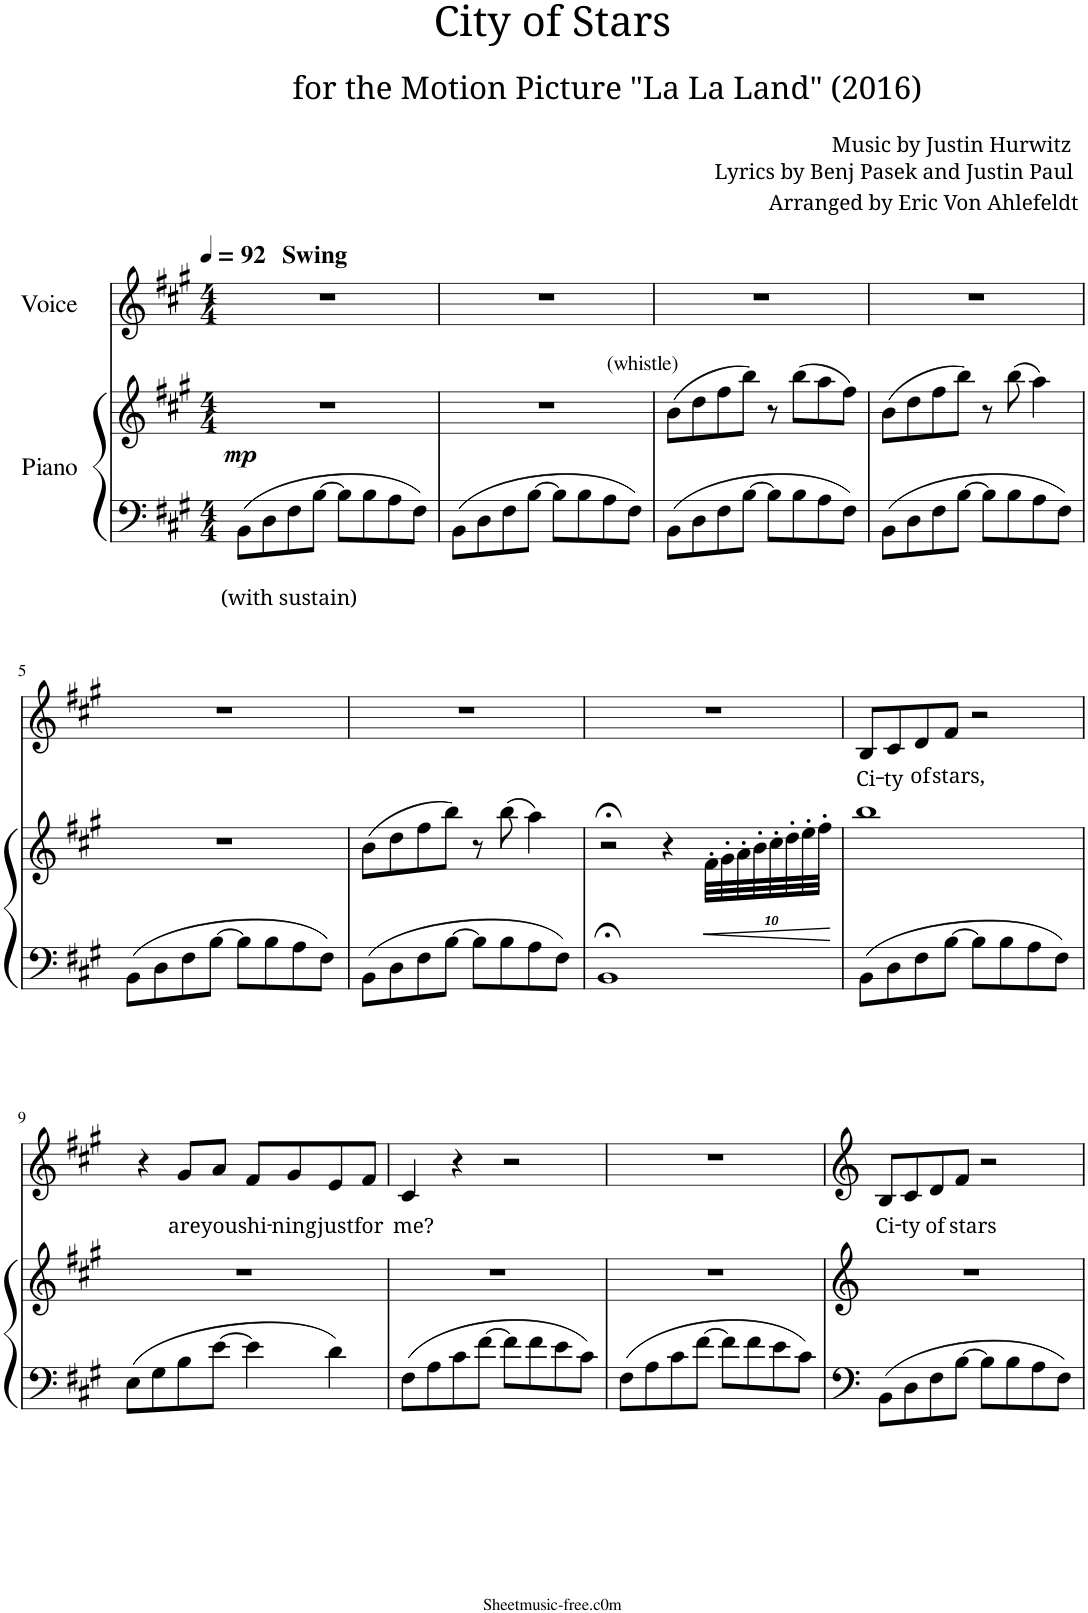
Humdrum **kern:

**kern	**kern	**dynam	**kern	**text
*part2	*part2	*part2	*part1	*part1
*staff3	*staff2	*staff2/3	*staff1	*staff1
*I"Piano	*	*	*I"Voice	*
*I'Pno	*	*	*I'V	*
*clefF4	*clefG2	*	*clefG2	*
*k[f#c#g#]	*k[f#c#g#]	*	*k[f#c#g#]	*
*M4/4	*M4/4	*	*M4/4	*
*MM92	*MM92	*	*MM92	*
=1	=1	=1	=1	=1
!	!	!	!LO:TX:a:B:t=Swing	!
!	!	!LO:DY:a=2	!	!
8BB\L	1r	mp	1r	.
8D\	.	.	.	.
8F#\	.	.	.	.
[>8B\J	.	.	.	.
8B\L]	.	.	.	.
8B\	.	.	.	.
8A\	.	.	.	.
8F#\J	.	.	.	.
=2	=2	=2	=2	=2
!	!LO:TX:a:t=(whistle)	!	!	!
8BB\L	1r	.	1r	.
8D\	.	.	.	.
8F#\	.	.	.	.
[>8B\J	.	.	.	.
8B\L]	.	.	.	.
8B\	.	.	.	.
8A\	.	.	.	.
8F#\J	.	.	.	.
=3	=3	=3	=3	=3
8BB\L	(>8b\L	.	1r	.
8D\	8dd\	.	.	.
8F#\	8ff#\	.	.	.
[>8B\J	8bb\J)	.	.	.
8B\L]	8r	.	.	.
8B\	(>8bb\L	.	.	.
8A\	8aa\	.	.	.
8F#\J	8ff#\J)	.	.	.
=4	=4	=4	=4	=4
8BB\L	(>8b\L	.	1r	.
8D\	8dd\	.	.	.
8F#\	8ff#\	.	.	.
[>8B\J	8bb\J)	.	.	.
8B\L]	8r	.	.	.
8B\	(>8bb\	.	.	.
8A\	4aa\)	.	.	.
8F#\J	.	.	.	.
!!LO:LB:g=z
=5	=5	=5	=5	=5
8BB\L	1r	.	1r	.
8D\	.	.	.	.
8F#\	.	.	.	.
[8B\J	.	.	.	.
8B\L]	.	.	.	.
8B\	.	.	.	.
8A\	.	.	.	.
8F#\J	.	.	.	.
=6	=6	=6	=6	=6
8BB\L	(>8b\L	.	1r	.
8D\	8dd\	.	.	.
8F#\	8ff#\	.	.	.
[8B\J	8bb\J)	.	.	.
8B\L]	8r	.	.	.
8B\	(>8bb\	.	.	.
8A\	4aa\)	.	.	.
8F#\J	.	.	.	.
=7	=7	=7	=7	=7
1BB;<	2r;<	.	1r	.
.	4r	.	.	.
!	!	!LO:HP:b	!	!
.	32f#'\LLL	<	.	.
.	32g#'\	.	.	.
.	32a'\	.	.	.
.	32b'\	.	.	.
!	!LO:TX:b:Bi:t=10	!	!	!
.	32cc#'\	.	.	.
.	32dd'\	.	.	.
.	32ee'\	.	.	.
.	32ff#'\JJJ	.	.	.
.	.	[	.	.
=8	=8	=8	=8	=8
!	!	!	!	!LO:LY:b
8BB\L	1bb	.	8B/L	Ci-
!	!	!	!	!LO:LY:b
8D\	.	.	8c#/	-ty
!	!	!	!	!LO:LY:b
8F#\	.	.	8d/	of
!	!	!	!	!LO:LY:b
[>8B\J	.	.	8f#/J	stars,
8B\L]	.	.	2r	.
8B\	.	.	.	.
8A\	.	.	.	.
8F#\J	.	.	.	.
!!LO:LB:g=z
=9	=9	=9	=9	=9
8E\L	1r	.	4r	.
8G#\	.	.	.	.
!	!	!	!	!LO:LY:b
8B\	.	.	8g#/L	are
!	!	!	!	!LO:LY:b
[>8e\J	.	.	8a/J	you
!	!	!	!	!LO:LY:b
4e\]	.	.	8f#/L	shi-
!	!	!	!	!LO:LY:b
.	.	.	8g#/	-ning
!	!	!	!	!LO:LY:b
4d\	.	.	8e/	just
!	!	!	!	!LO:LY:b
.	.	.	8f#/J	for
=10	=10	=10	=10	=10
!	!	!	!	!LO:LY:b
8F#\L	1r	.	4c#/	me?
8A\	.	.	.	.
8c#\	.	.	4r	.
[>8f#\J	.	.	.	.
8f#\L]	.	.	2r	.
8f#\	.	.	.	.
8e\	.	.	.	.
8c#\J	.	.	.	.
=11	=11	=11	=11	=11
8F#\L	1r	.	1r	.
8A\	.	.	.	.
8c#\	.	.	.	.
[>8f#\J	.	.	.	.
8f#\L]	.	.	.	.
8f#\	.	.	.	.
8e\	.	.	.	.
8c#\J	.	.	.	.
=12	=12	=12	=12	=12
!	!	!	!	!LO:LY:b
8BB\L	1r	.	8B/L	Ci-
!	!	!	!	!LO:LY:b
8D\	.	.	8c#/	-ty
!	!	!	!	!LO:LY:b
8F#\	.	.	8d/	of
!	!	!	!	!LO:LY:b
[>8B\J	.	.	8f#/J	stars
8B\L]	.	.	2r	.
8B\	.	.	.	.
8A\	.	.	.	.
8F#\J	.	.	.	.
=	=	=	=	=
*-	*-	*-	*-	*-
